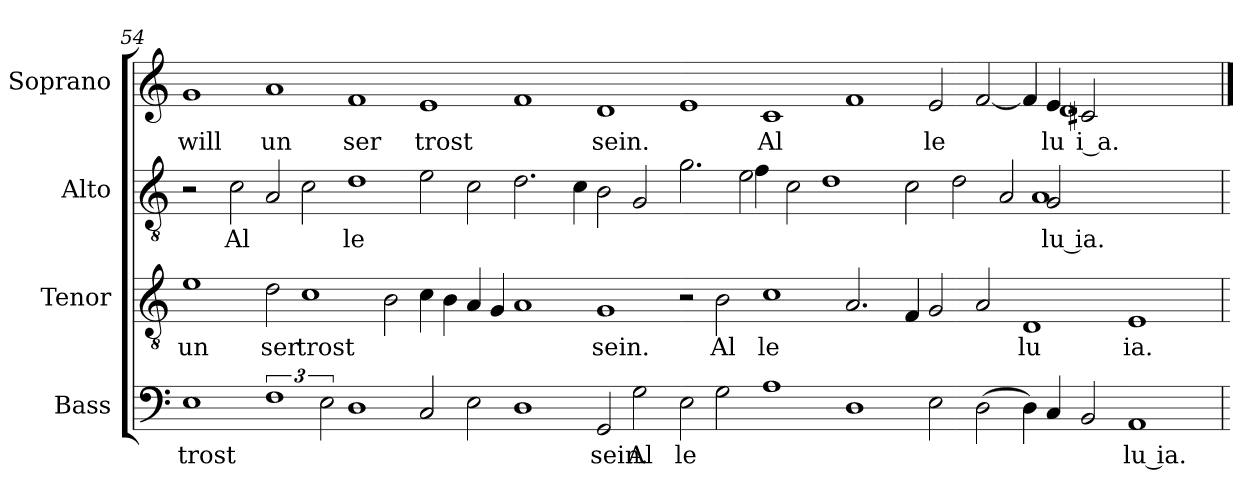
**kern	**text	**kern	**text	**kern	**text	**kern	**text
*part4	*part4	*part3	*part3	*part2	*part2	*part1	*part1
*staff4	*staff4	*staff3	*staff3	*staff2	*staff2	*staff1	*staff1
*I"Bass	*	*I"Tenor	*	*I"Alto	*	*I"Soprano	*
!!LO:PB:g=z
*clefF4	*	*clefGv2	*	*clefGv2	*	*clefG2	*
=54	=54	=54	=54	=54	=54	=54	=54
!	!LO:LY:b	!	!LO:LY:b:cj	!	!	!	!LO:LY:b:cj
*	*	*	*	*^	*	*^	*
1E	trost	1e	un	2r	4%15ryy	.	1g	4ryy	will
!	!	!	!	!	!	!LO:LY:b:cj	!	!	!
*	*	*	*	*	*	*	*v	*v	*
.	.	.	.	2c\	.	Al	.	.
!	!	!	!LO:LY:b:cj	!	!	!	!	!LO:LY:b:cj
3%2F	.	2d\	ser	2A/	.	.	1a	un
!	!	!	!LO:LY:b	!	!	!	!	!
.	.	1c	trost	2c\	.	.	.	.
3E\	.	.	.	.	.	.	.	.
!	!	!	!	!	!	!LO:LY:b:cj	!	!LO:LY:b:cj
1D	.	.	.	1d	.	le	1f	ser
.	.	2B\	.	.	.	.	.	.
!	!	!	!	!	!	!	!	!LO:LY:b
2C/	.	4c\	.	2e\	.	.	1e	trost
.	.	4B\	.	.	.	.	.	.
2E\	.	4A/	.	2c\	.	.	.	.
*	*	*	*	*v	*v	*	*	*
.	.	4G/	.	.	.	.	.
1D	.	1A	.	2.d\	.	1f	.
.	.	.	.	4c\	.	.	.
!	!LO:LY:b:cj	!	!LO:LY:b:cj	!	!	!	!LO:LY:b
2GG/	sein.	1G	sein.	2B\	.	1d	sein.
!	!LO:LY:b:cj	!	!	!	!	!	!
2G\	Al	.	.	2G/	.	.	.
!	!LO:LY:b:cj	!	!	!	!	!	!
2E\	le	2r	.	2.g\	.	1e	.
!	!	!	!LO:LY:b:cj	!	!	!	!
2G\	.	2B\	Al	.	.	.	.
*	*	*	*	*^	*	*	*
.	.	.	.	2e\	4f\	.	.	.
!	!	!	!LO:LY:b:cj	!	!	!	!	!LO:LY:b:cj
1A	.	1c	le	.	4ryy	.	1c	Al
*	*	*	*	*v	*v	*	*	*
.	.	.	.	2c\	.	.	.
.	.	.	.	1d	.	.	.
1D	.	2.A/	.	.	.	1f	.
.	.	4F/	.	2c\	.	.	.
!	!	!	!	!	!	!	!LO:LY:b:cj
2E\	.	2G/	.	.	.	2e/	le
.	.	.	.	2d\	.	.	.
(>2D\	.	2A/	.	.	.	[<2f/	.
.	.	.	.	2A/	.	.	.
!	!	!	!LO:LY:b:cj	!	!	!	!
4D\)	.	1D	lu	.	.	4f/]	.
*	*	*	*	*^	*	*	*
!	!	!	!	!	!	!LO:LY:b:cj	!	!LO:LY:b:cj
*	*	*	*	*	*	*	*^	*
4C/	.	.	.	2G/	1A	lu ia.	4e/	1d	lu
!	!	!	!	!	!	!	!	!	!LO:LY:b:cj
2BB/	.	.	.	.	.	.	2c#/	.	i a.
.	.	.	.	2.ryy	.	.	.	.	.
!	!LO:LY:b:cj	!	!LO:LY:b	!	!	!	!	!	!
1AA	lu ia.	1E	ia.	.	.	.	2.ryy	.	.
.	.	.	.	.	2.ryy	.	.	2.ryy	.
.	.	.	.	2ryy	.	.	.	.	.
.	.	.	.	.	.	.	4ryy	.	.
*	*	*	*	*v	*v	*	*	*	*
*	*	*	*	*	*	*v	*v	*
=	==	=	==	=	==	==	==
*-	*-	*-	*-	*-	*-	*-	*-
